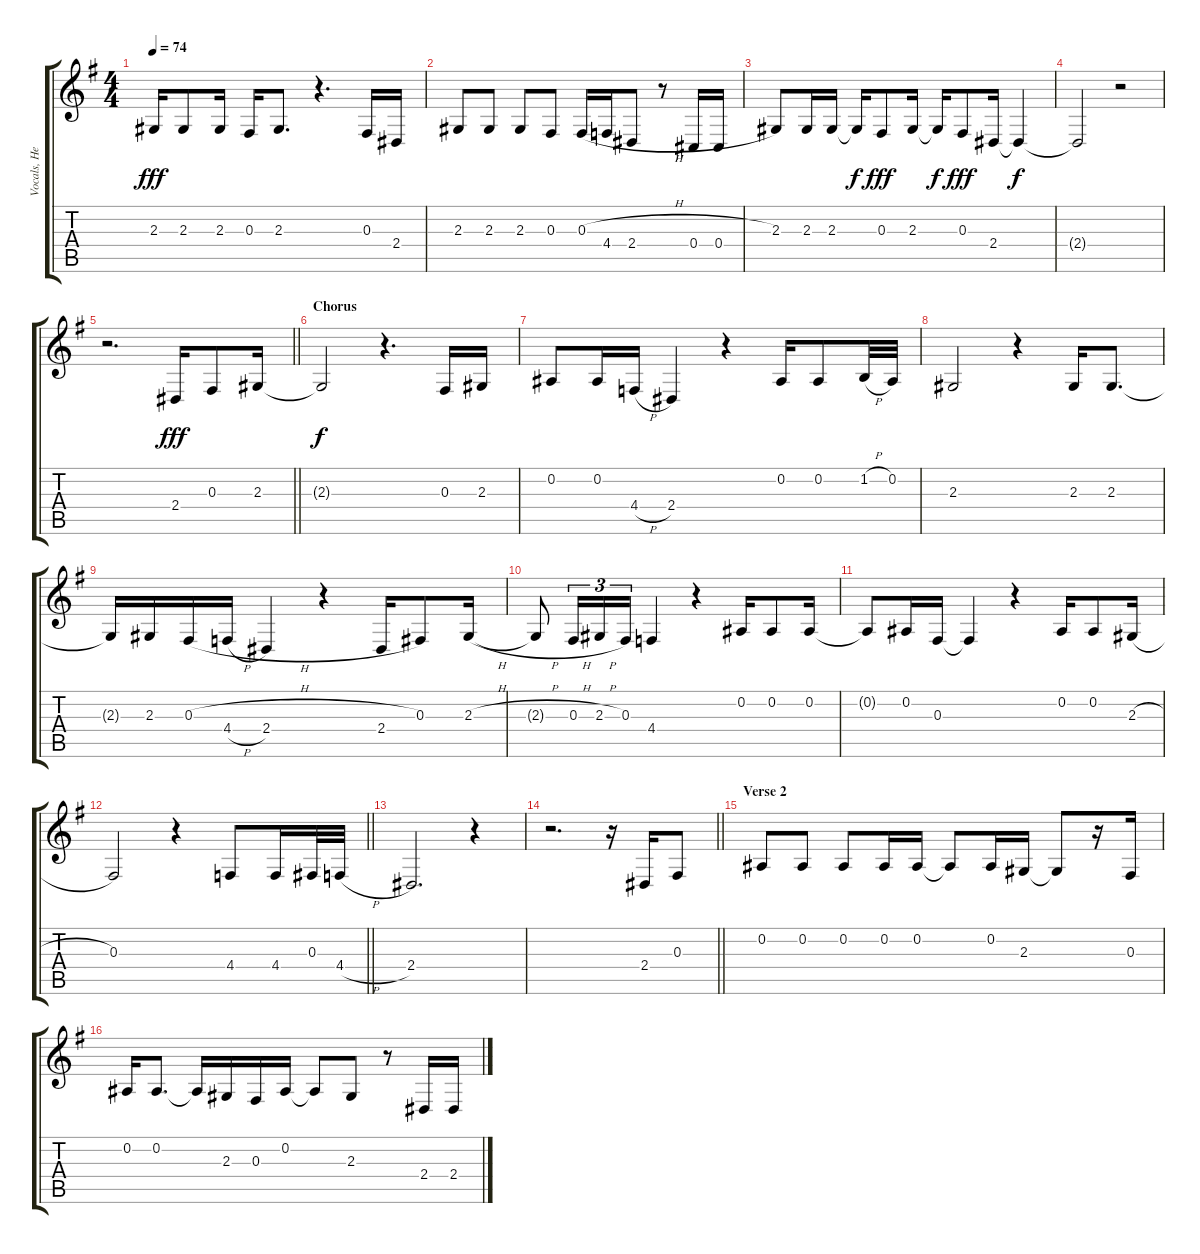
\track ("Vocals, Hetfield" "Vocals, He") {instrument drawbarorgan bank 5}
\staff {score tabs}
\tuning (Eb4 Bb3 Gb3 Db3 Ab2 Eb2) {hide}
\ts (4 4)
\tempo 74
\clef g2
\ks g
2.3.16{dy fff} 2.3.8 2.3.16 0.3.16 2.3.8{d} r.4{d} 0.3.16 2.4.16 |
2.3.8 2.3.8 2.3.8 0.3.8 0.3{h}.16 4.4.16 2.4.8 r.8 0.4.16 0.4.16 |
2.3.8 2.3.16 2.3.16 2.3{t}.16{dy f} 0.3.8{dy fff} 2.3.16 2.3{t}.16{dy f} 0.3.8{dy fff} 2.4.16 2.4{t}.4{dy f} |
2.4{t}.2 r.2 |
\barLineRight lightlight
r.2{d} 2.4.16{dy fff} 0.3.8 2.3.16 |
\section ("" "Chorus")
2.3{t}.2{dy f} r.4{d} 0.3.16 2.3.16 |
0.2.8 0.2.16 4.4{h}.16 2.4.4 r.4 0.2.16 0.2.8 1.2{h}.32 0.2.32 |
2.3.2 r.4 2.3.16 2.3.8{d} |
2.3{t}.16 2.3.16 0.3{h}.16 4.4{h}.16 2.4.4 r.4 2.4.16 0.3.8 2.3{h}.16 |
2.3{h t}.8 0.3{h}.16{tu (3 2)} 2.3{h}.16{tu (3 2)} 0.3.16{tu (3 2)} 4.4.4 r.4 0.2.16 0.2.8 0.2.16 |
0.2{t}.8 0.2.16 0.3.16 0.3{t}.4 r.4 0.2.16 0.2.8 2.3{h}.16 |
\barLineRight lightlight
0.3.2 r.4 4.4.8 4.4.16 0.3.32 4.4{h}.32 |
2.4.2{d} r.4 |
\barLineRight lightlight
r.2{d} r.16 2.4.16 0.3.8 |
\section ("" "Verse 2")
0.2.8 0.2.8 0.2.8 0.2.16 0.2.16 0.2{t}.8 0.2.16 2.3.16 2.3{t}.8 r.16 0.3.16 |
0.2.16 0.2.8{d} 0.2{t}.16 2.3.16 0.3.16 0.2.16 0.2{t}.8 2.3.8 r.8 2.4.16 2.4.16
